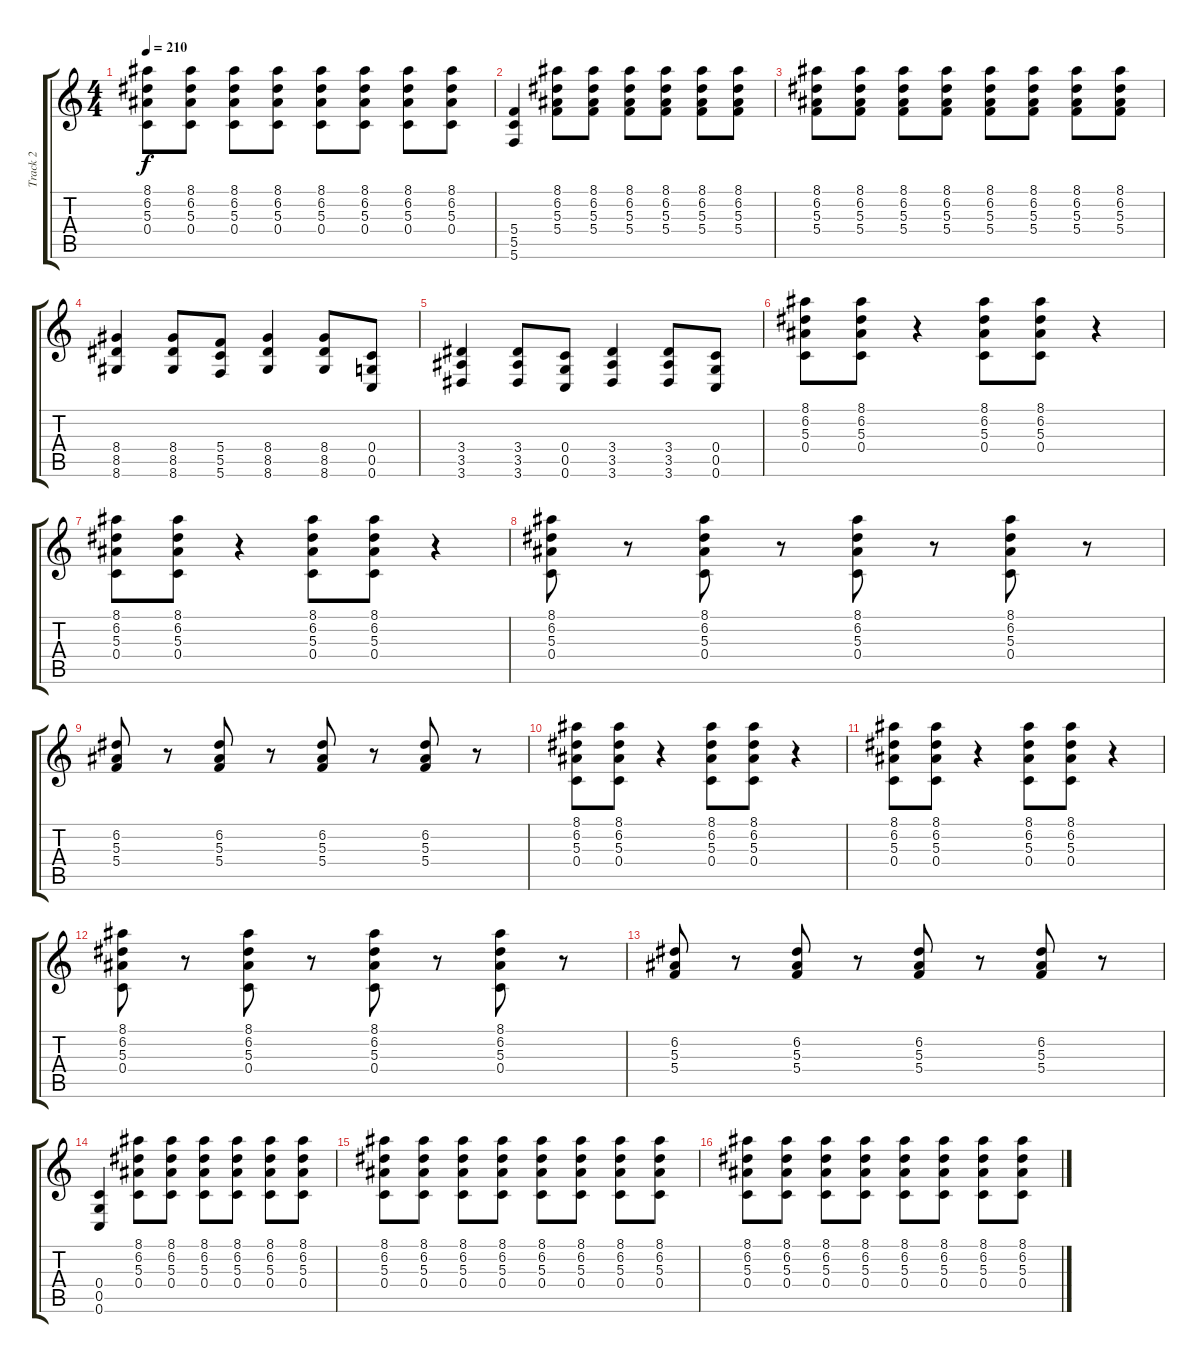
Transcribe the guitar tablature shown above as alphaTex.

\track ("Track 2" "Track 2") {instrument distortionguitar}
\staff {score tabs}
\tuning (D4 A3 F3 C3 G2 C2) {hide}
\ts (4 4)
\tempo 210
\clef g2
\ks c
(8.1 6.2 5.3 0.4).8{dy f} (8.1 6.2 5.3 0.4).8 (8.1 6.2 5.3 0.4).8 (8.1 6.2 5.3 0.4).8 (8.1 6.2 5.3 0.4).8 (8.1 6.2 5.3 0.4).8 (8.1 6.2 5.3 0.4).8 (8.1 6.2 5.3 0.4).8 |
(5.4 5.5 5.6).4 (8.1 6.2 5.3 5.4).8 (8.1 6.2 5.3 5.4).8 (8.1 6.2 5.3 5.4).8 (8.1 6.2 5.3 5.4).8 (8.1 6.2 5.3 5.4).8 (8.1 6.2 5.3 5.4).8 |
(8.1 6.2 5.3 5.4).8 (8.1 6.2 5.3 5.4).8 (8.1 6.2 5.3 5.4).8 (8.1 6.2 5.3 5.4).8 (8.1 6.2 5.3 5.4).8 (8.1 6.2 5.3 5.4).8 (8.1 6.2 5.3 5.4).8 (8.1 6.2 5.3 5.4).8 |
(8.4 8.5 8.6).4 (8.4 8.5 8.6).8 (5.4 5.5 5.6).8 (8.4 8.5 8.6).4 (8.4 8.5 8.6).8 (0.4 0.5 0.6).8 |
(3.4 3.5 3.6).4 (3.4 3.5 3.6).8 (0.4 0.5 0.6).8 (3.4 3.5 3.6).4 (3.4 3.5 3.6).8 (0.4 0.5 0.6).8 |
(8.1 6.2 5.3 0.4).8 (8.1 6.2 5.3 0.4).8 r.4 (8.1 6.2 5.3 0.4).8 (8.1 6.2 5.3 0.4).8 r.4 |
(8.1 6.2 5.3 0.4).8 (8.1 6.2 5.3 0.4).8 r.4 (8.1 6.2 5.3 0.4).8 (8.1 6.2 5.3 0.4).8 r.4 |
(8.1 6.2 5.3 0.4).8 r.8 (8.1 6.2 5.3 0.4).8 r.8 (8.1 6.2 5.3 0.4).8 r.8 (8.1 6.2 5.3 0.4).8 r.8 |
(6.2 5.3 5.4).8 r.8 (6.2 5.3 5.4).8 r.8 (6.2 5.3 5.4).8 r.8 (6.2 5.3 5.4).8 r.8 |
(8.1 6.2 5.3 0.4).8 (8.1 6.2 5.3 0.4).8 r.4 (8.1 6.2 5.3 0.4).8 (8.1 6.2 5.3 0.4).8 r.4 |
(8.1 6.2 5.3 0.4).8 (8.1 6.2 5.3 0.4).8 r.4 (8.1 6.2 5.3 0.4).8 (8.1 6.2 5.3 0.4).8 r.4 |
(8.1 6.2 5.3 0.4).8 r.8 (8.1 6.2 5.3 0.4).8 r.8 (8.1 6.2 5.3 0.4).8 r.8 (8.1 6.2 5.3 0.4).8 r.8 |
(6.2 5.3 5.4).8 r.8 (6.2 5.3 5.4).8 r.8 (6.2 5.3 5.4).8 r.8 (6.2 5.3 5.4).8 r.8 |
(0.4 0.5 0.6).4 (8.1 6.2 5.3 0.4).8 (8.1 6.2 5.3 0.4).8 (8.1 6.2 5.3 0.4).8 (8.1 6.2 5.3 0.4).8 (8.1 6.2 5.3 0.4).8 (8.1 6.2 5.3 0.4).8 |
(8.1 6.2 5.3 0.4).8 (8.1 6.2 5.3 0.4).8 (8.1 6.2 5.3 0.4).8 (8.1 6.2 5.3 0.4).8 (8.1 6.2 5.3 0.4).8 (8.1 6.2 5.3 0.4).8 (8.1 6.2 5.3 0.4).8 (8.1 6.2 5.3 0.4).8 |
(8.1 6.2 5.3 0.4).8 (8.1 6.2 5.3 0.4).8 (8.1 6.2 5.3 0.4).8 (8.1 6.2 5.3 0.4).8 (8.1 6.2 5.3 0.4).8 (8.1 6.2 5.3 0.4).8 (8.1 6.2 5.3 0.4).8 (8.1 6.2 5.3 0.4).8
